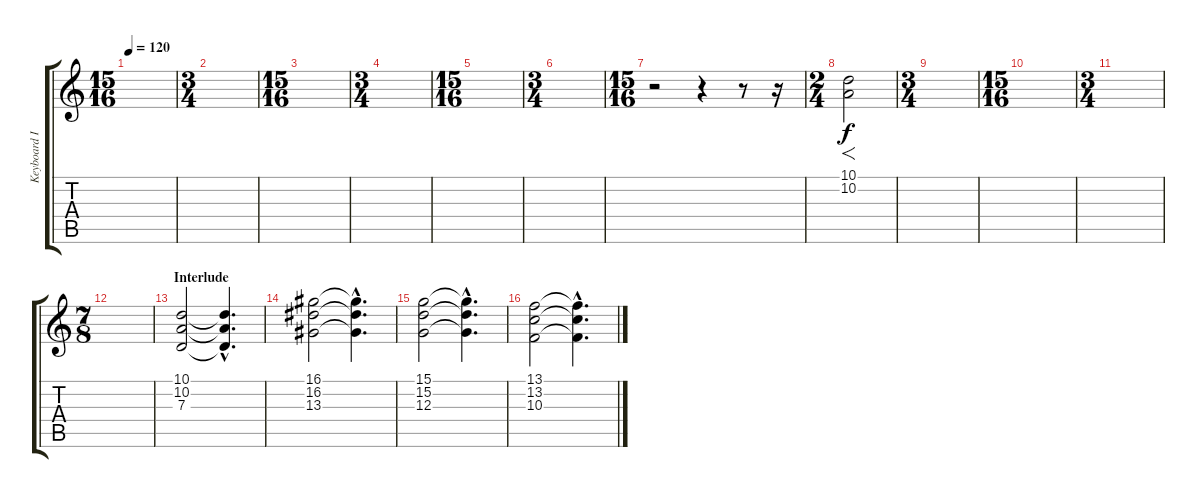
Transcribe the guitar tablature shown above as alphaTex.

\track ("Keyboard II" "Keyboard I") {instrument stringensemble1}
\staff {score tabs}
\tuning (E4 B3 G3 D3 A2 E2) {hide}
\ts (15 16)
\tempo 120
\clef g2
\ks c
|
\ts (3 4)
|
\ts (15 16)
|
\ts (3 4)
|
\ts (15 16)
|
\ts (3 4)
|
\ts (15 16)
r.2 r.4 r.8 r.16 |
\ts (2 4)
(10.1 10.2).2{f instrument choiraahs} |
\ts (3 4)
|
\ts (15 16)
|
\ts (3 4)
|
\ts (7 8)
|
\section ("" "Interlude")
(10.1 10.2 7.3).2{volume 9 instrument pad4choir} (10.1{hac t} 10.2{hac t} 7.3{hac t}).4{d} |
(16.1 16.2 13.3).2 (16.1{hac t} 16.2{hac t} 13.3{hac t}).4{d} |
(15.1 15.2 12.3).2 (15.1{hac t} 15.2{hac t} 12.3{hac t}).4{d} |
(13.1 13.2 10.3).2 (13.1{hac t} 13.2{hac t} 10.3{hac t}).4{d}
